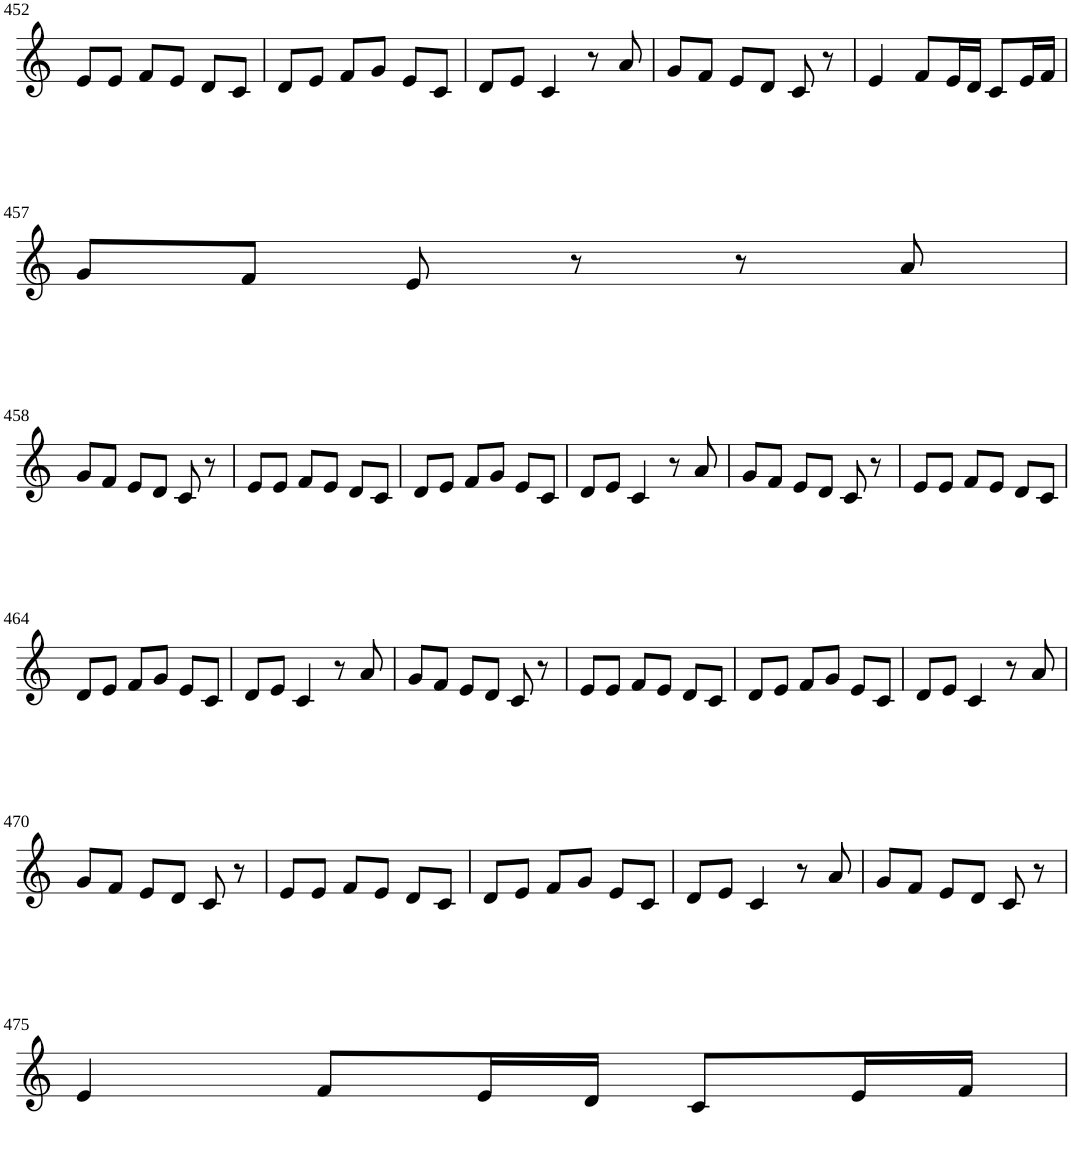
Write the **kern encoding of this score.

**kern
*part1
*staff1
*I"Violin
!!LO:PB:g=z
*clefG2
*k[]
*M3/4
=452
8e/L
8e/J
8f/L
8e/J
8d/L
8c/J
=453
8d/L
8e/J
8f/L
8g/J
8e/L
8c/J
=454
8d/L
8e/J
4c/
8r
8a/
=455
8g/L
8f/J
8e/L
8d/J
8c/
8r
=456
4e/
8f/L
16e/L
16d/JJ
8c/L
16e/L
16f/JJ
!!LO:LB:g=z
=457
8g/L
8f/J
8e/
8r
8r
8a/
!!LO:LB:g=z
=458
8g/L
8f/J
8e/L
8d/J
8c/
8r
=459
8e/L
8e/J
8f/L
8e/J
8d/L
8c/J
=460
8d/L
8e/J
8f/L
8g/J
8e/L
8c/J
=461
8d/L
8e/J
4c/
8r
8a/
=462
8g/L
8f/J
8e/L
8d/J
8c/
8r
=463
8e/L
8e/J
8f/L
8e/J
8d/L
8c/J
!!LO:LB:g=z
=464
8d/L
8e/J
8f/L
8g/J
8e/L
8c/J
=465
8d/L
8e/J
4c/
8r
8a/
=466
8g/L
8f/J
8e/L
8d/J
8c/
8r
=467
8e/L
8e/J
8f/L
8e/J
8d/L
8c/J
=468
8d/L
8e/J
8f/L
8g/J
8e/L
8c/J
=469
8d/L
8e/J
4c/
8r
8a/
!!LO:LB:g=z
=470
8g/L
8f/J
8e/L
8d/J
8c/
8r
=471
8e/L
8e/J
8f/L
8e/J
8d/L
8c/J
=472
8d/L
8e/J
8f/L
8g/J
8e/L
8c/J
=473
8d/L
8e/J
4c/
8r
8a/
=474
8g/L
8f/J
8e/L
8d/J
8c/
8r
!!LO:LB:g=z
=475
4e/
8f/L
16e/L
16d/JJ
8c/L
16e/L
16f/JJ
=
*-
